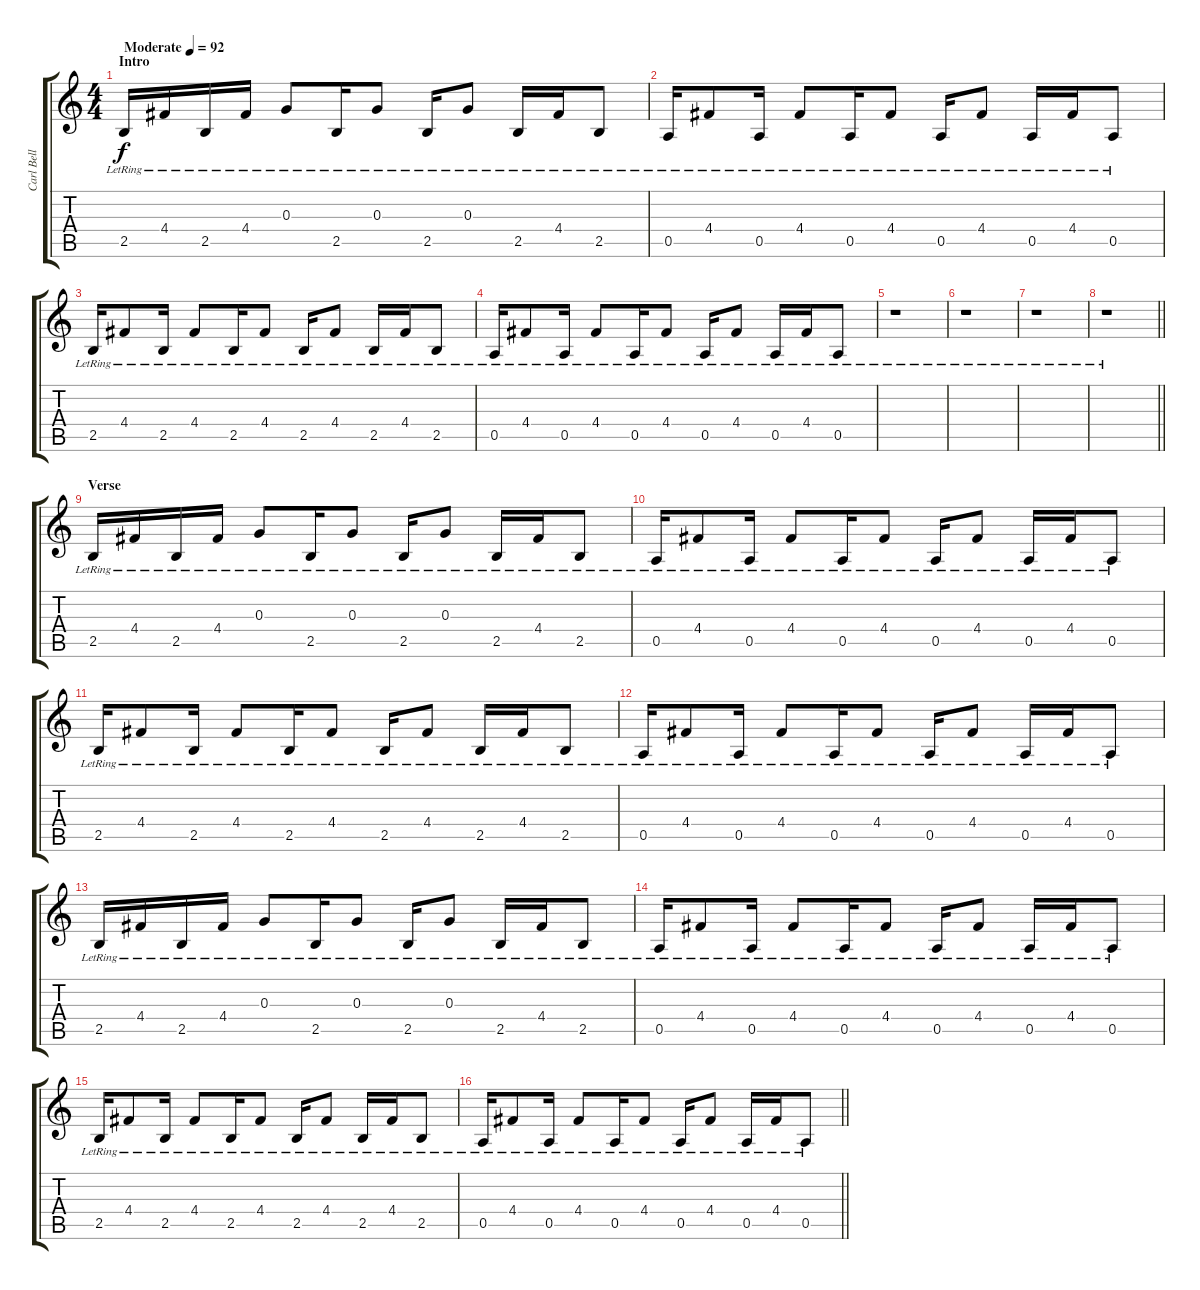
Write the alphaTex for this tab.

\track ("Carl Bell (Rhythm Guitar)" "Carl Bell ") {instrument electricguitarclean}
\staff {score tabs}
\tuning (E4 B3 G3 D3 A2 E2) {hide}
\ts (4 4)
\section ("" "Intro")
\tempo (92 "Moderate")
\clef g2
\ks c
2.5{lr}.16{dy f instrument acousticguitarsteel} 4.4{lr}.16 2.5{lr}.16 4.4{lr}.16 0.3{lr}.8 2.5{lr}.16 0.3{lr}.8 2.5{lr}.16 0.3{lr}.8 2.5{lr}.16 4.4{lr}.16 2.5{lr}.8 |
0.5{lr}.16 4.4{lr}.8 0.5{lr}.16 4.4{lr}.8 0.5{lr}.16 4.4{lr}.8 0.5{lr}.16 4.4{lr}.8 0.5{lr}.16 4.4{lr}.16 0.5{lr}.8 |
2.5{lr}.16 4.4{lr}.8 2.5{lr}.16 4.4{lr}.8 2.5{lr}.16 4.4{lr}.8 2.5{lr}.16 4.4{lr}.8 2.5{lr}.16 4.4{lr}.16 2.5{lr}.8 |
0.5{lr}.16 4.4{lr}.8 0.5{lr}.16 4.4{lr}.8 0.5{lr}.16 4.4{lr}.8 0.5{lr}.16 4.4{lr}.8 0.5{lr}.16 4.4{lr}.16 0.5{lr}.8 |
r.1 |
r.1 |
r.1 |
\barLineRight lightlight
r.1 |
\section ("" "Verse")
2.5{lr}.16{instrument acousticguitarsteel} 4.4{lr}.16 2.5{lr}.16 4.4{lr}.16 0.3{lr}.8 2.5{lr}.16 0.3{lr}.8 2.5{lr}.16 0.3{lr}.8 2.5{lr}.16 4.4{lr}.16 2.5{lr}.8 |
0.5{lr}.16 4.4{lr}.8 0.5{lr}.16 4.4{lr}.8 0.5{lr}.16 4.4{lr}.8 0.5{lr}.16 4.4{lr}.8 0.5{lr}.16 4.4{lr}.16 0.5{lr}.8 |
2.5{lr}.16 4.4{lr}.8 2.5{lr}.16 4.4{lr}.8 2.5{lr}.16 4.4{lr}.8 2.5{lr}.16 4.4{lr}.8 2.5{lr}.16 4.4{lr}.16 2.5{lr}.8 |
0.5{lr}.16 4.4{lr}.8 0.5{lr}.16 4.4{lr}.8 0.5{lr}.16 4.4{lr}.8 0.5{lr}.16 4.4{lr}.8 0.5{lr}.16 4.4{lr}.16 0.5{lr}.8 |
2.5{lr}.16{instrument acousticguitarsteel} 4.4{lr}.16 2.5{lr}.16 4.4{lr}.16 0.3{lr}.8 2.5{lr}.16 0.3{lr}.8 2.5{lr}.16 0.3{lr}.8 2.5{lr}.16 4.4{lr}.16 2.5{lr}.8 |
0.5{lr}.16 4.4{lr}.8 0.5{lr}.16 4.4{lr}.8 0.5{lr}.16 4.4{lr}.8 0.5{lr}.16 4.4{lr}.8 0.5{lr}.16 4.4{lr}.16 0.5{lr}.8 |
2.5{lr}.16 4.4{lr}.8 2.5{lr}.16 4.4{lr}.8 2.5{lr}.16 4.4{lr}.8 2.5{lr}.16 4.4{lr}.8 2.5{lr}.16 4.4{lr}.16 2.5{lr}.8 |
\barLineRight lightlight
0.5{lr}.16 4.4{lr}.8 0.5{lr}.16 4.4{lr}.8 0.5{lr}.16 4.4{lr}.8 0.5{lr}.16 4.4{lr}.8 0.5{lr}.16 4.4{lr}.16 0.5{lr}.8
